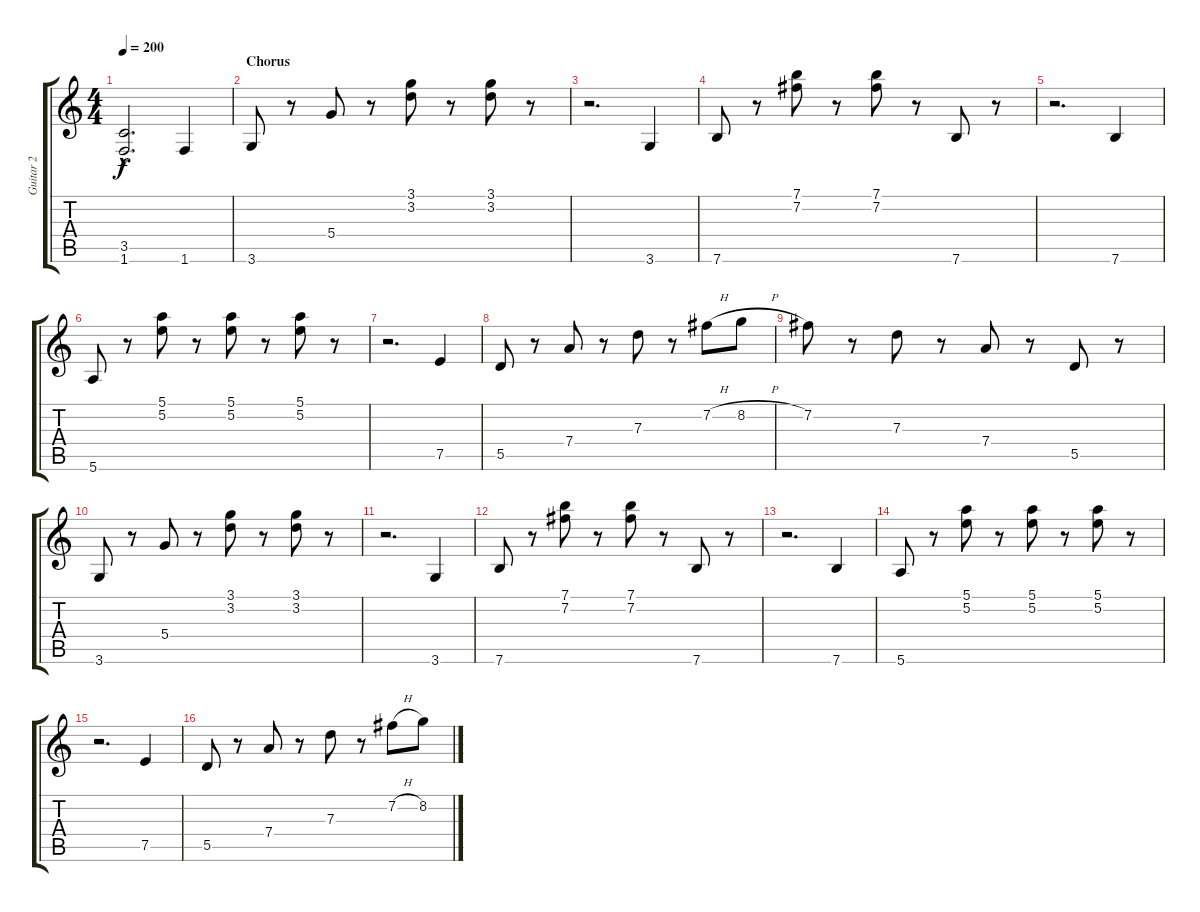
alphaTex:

\track ("Guitar 2" "Guitar 2") {instrument overdrivenguitar}
\staff {score tabs}
\tuning (E4 B3 G3 D3 A2 E2) {hide}
\ts (4 4)
\tempo 200
\clef g2
\ks c
(3.5{hac t} 1.6{hac t}).2{d dy f} 1.6.4 |
\section ("" "Chorus")
3.6.8 r.8 5.4.8 r.8 (3.1 3.2).8 r.8 (3.1 3.2).8 r.8 |
r.2{d} 3.6.4 |
7.6.8 r.8 (7.1 7.2).8 r.8 (7.1 7.2).8 r.8 7.6.8 r.8 |
r.2{d} 7.6.4 |
5.6.8 r.8 (5.1 5.2).8 r.8 (5.1 5.2).8 r.8 (5.1 5.2).8 r.8 |
r.2{d} 7.5.4 |
5.5.8 r.8 7.4.8 r.8 7.3.8 r.8 7.2{h}.8 8.2{h}.8 |
7.2.8 r.8 7.3.8 r.8 7.4.8 r.8 5.5.8 r.8 |
3.6.8 r.8 5.4.8 r.8 (3.1 3.2).8 r.8 (3.1 3.2).8 r.8 |
r.2{d} 3.6.4 |
7.6.8 r.8 (7.1 7.2).8 r.8 (7.1 7.2).8 r.8 7.6.8 r.8 |
r.2{d} 7.6.4 |
5.6.8 r.8 (5.1 5.2).8 r.8 (5.1 5.2).8 r.8 (5.1 5.2).8 r.8 |
r.2{d} 7.5.4 |
5.5.8 r.8 7.4.8 r.8 7.3.8 r.8 7.2{h}.8 8.2{h}.8
